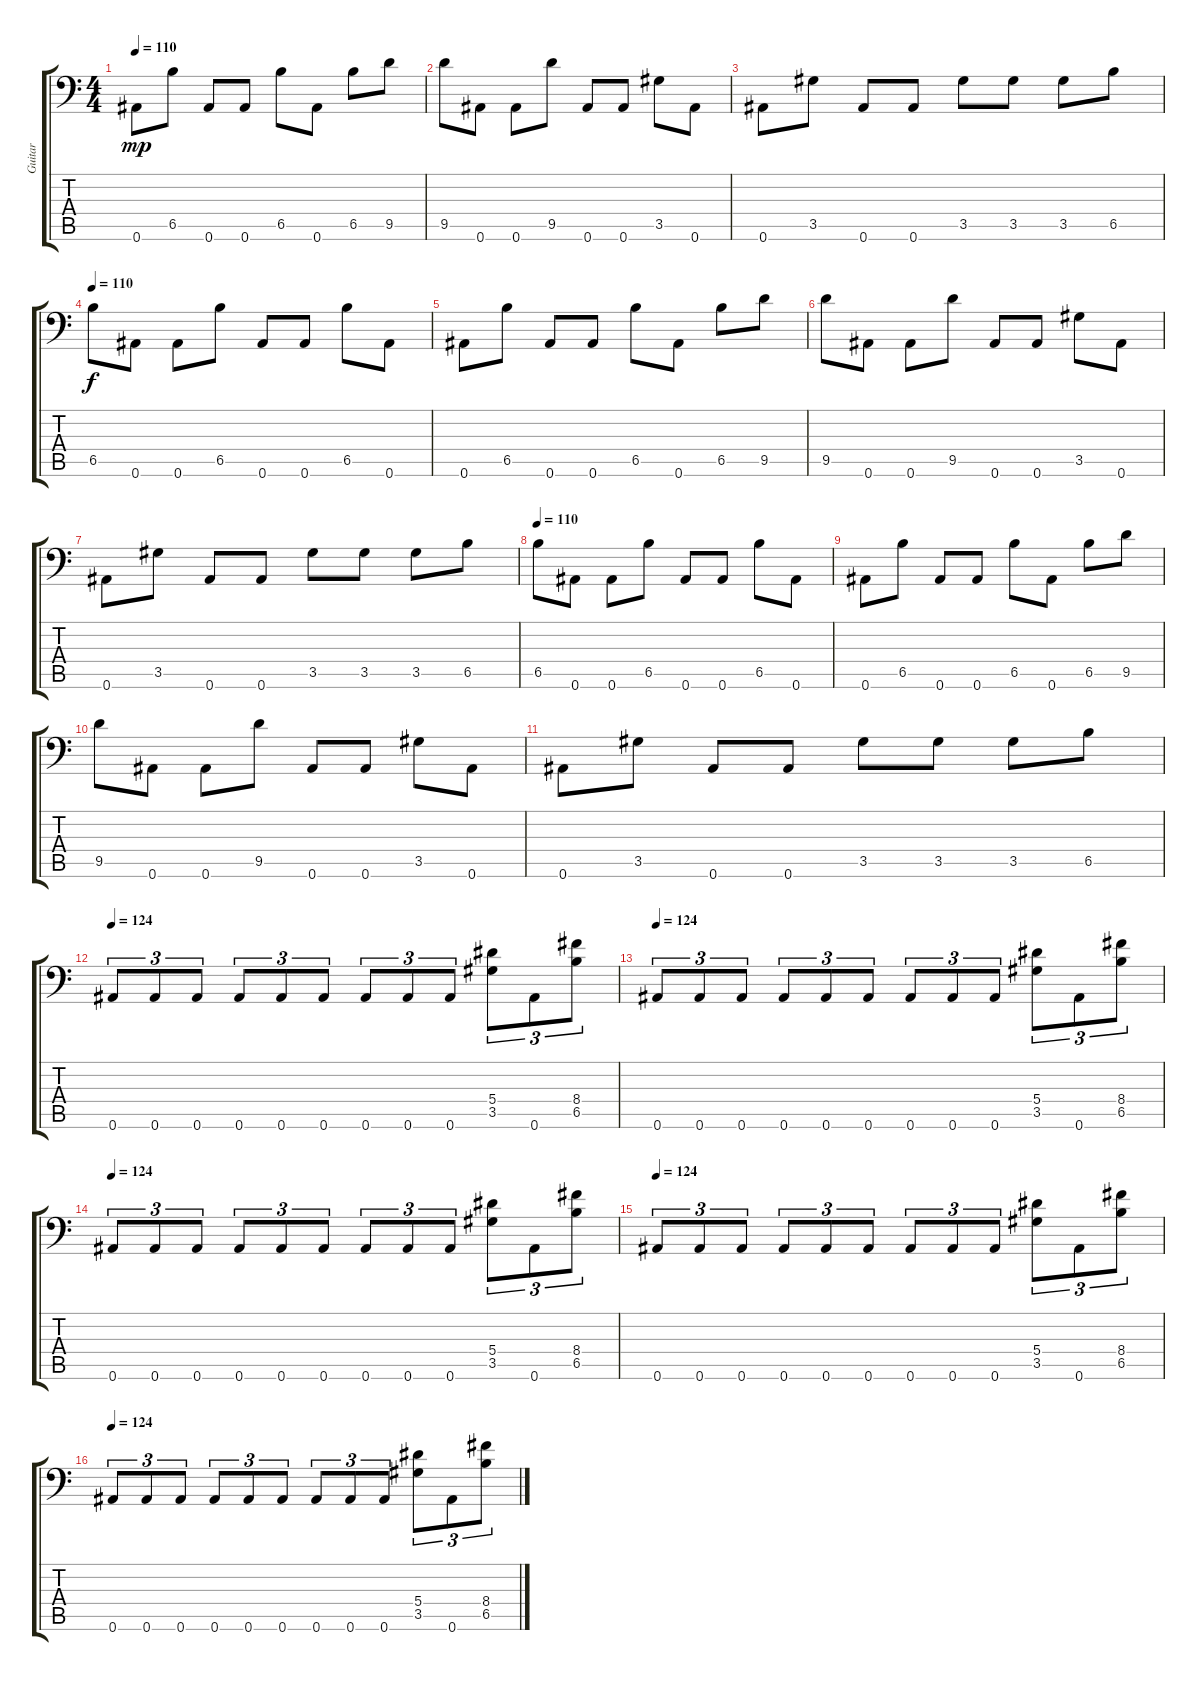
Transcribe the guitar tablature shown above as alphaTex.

\track ("Guitar" "Guitar") {instrument distortionguitar}
\staff {score tabs}
\tuning (C4 G3 Eb3 Bb2 F2 Bb1) {hide}
\ts (4 4)
\tempo 110
\clef f4
\ks c
0.6.8{dy mp} 6.5.8 0.6.8 0.6.8 6.5.8 0.6.8 6.5.8 9.5.8 |
9.5.8 0.6.8 0.6.8 9.5.8 0.6.8 0.6.8 3.5.8 0.6.8 |
0.6.8 3.5.8 0.6.8 0.6.8 3.5.8 3.5.8 3.5.8 6.5.8 |
\tempo 110
6.5.8{dy f} 0.6.8 0.6.8 6.5.8 0.6.8 0.6.8 6.5.8 0.6.8 |
0.6.8 6.5.8 0.6.8 0.6.8 6.5.8 0.6.8 6.5.8 9.5.8 |
9.5.8 0.6.8 0.6.8 9.5.8 0.6.8 0.6.8 3.5.8 0.6.8 |
0.6.8 3.5.8 0.6.8 0.6.8 3.5.8 3.5.8 3.5.8 6.5.8 |
\tempo 110
6.5.8 0.6.8 0.6.8 6.5.8 0.6.8 0.6.8 6.5.8 0.6.8 |
0.6.8 6.5.8 0.6.8 0.6.8 6.5.8 0.6.8 6.5.8 9.5.8 |
9.5.8 0.6.8 0.6.8 9.5.8 0.6.8 0.6.8 3.5.8 0.6.8 |
0.6.8 3.5.8 0.6.8 0.6.8 3.5.8 3.5.8 3.5.8 6.5.8 |
\tempo 124
0.6.8{tu (3 2)} 0.6.8{tu (3 2)} 0.6.8{tu (3 2)} 0.6.8{tu (3 2)} 0.6.8{tu (3 2)} 0.6.8{tu (3 2)} 0.6.8{tu (3 2)} 0.6.8{tu (3 2)} 0.6.8{tu (3 2)} (5.4 3.5).8{tu (3 2)} 0.6.8{tu (3 2)} (8.4 6.5).8{tu (3 2)} |
\tempo 124
0.6.8{tu (3 2)} 0.6.8{tu (3 2)} 0.6.8{tu (3 2)} 0.6.8{tu (3 2)} 0.6.8{tu (3 2)} 0.6.8{tu (3 2)} 0.6.8{tu (3 2)} 0.6.8{tu (3 2)} 0.6.8{tu (3 2)} (5.4 3.5).8{tu (3 2)} 0.6.8{tu (3 2)} (8.4 6.5).8{tu (3 2)} |
\tempo 124
0.6.8{tu (3 2)} 0.6.8{tu (3 2)} 0.6.8{tu (3 2)} 0.6.8{tu (3 2)} 0.6.8{tu (3 2)} 0.6.8{tu (3 2)} 0.6.8{tu (3 2)} 0.6.8{tu (3 2)} 0.6.8{tu (3 2)} (5.4 3.5).8{tu (3 2)} 0.6.8{tu (3 2)} (8.4 6.5).8{tu (3 2)} |
\tempo 124
0.6.8{tu (3 2)} 0.6.8{tu (3 2)} 0.6.8{tu (3 2)} 0.6.8{tu (3 2)} 0.6.8{tu (3 2)} 0.6.8{tu (3 2)} 0.6.8{tu (3 2)} 0.6.8{tu (3 2)} 0.6.8{tu (3 2)} (5.4 3.5).8{tu (3 2)} 0.6.8{tu (3 2)} (8.4 6.5).8{tu (3 2)} |
\tempo 124
0.6.8{tu (3 2)} 0.6.8{tu (3 2)} 0.6.8{tu (3 2)} 0.6.8{tu (3 2)} 0.6.8{tu (3 2)} 0.6.8{tu (3 2)} 0.6.8{tu (3 2)} 0.6.8{tu (3 2)} 0.6.8{tu (3 2)} (5.4 3.5).8{tu (3 2)} 0.6.8{tu (3 2)} (8.4 6.5).8{tu (3 2)}
